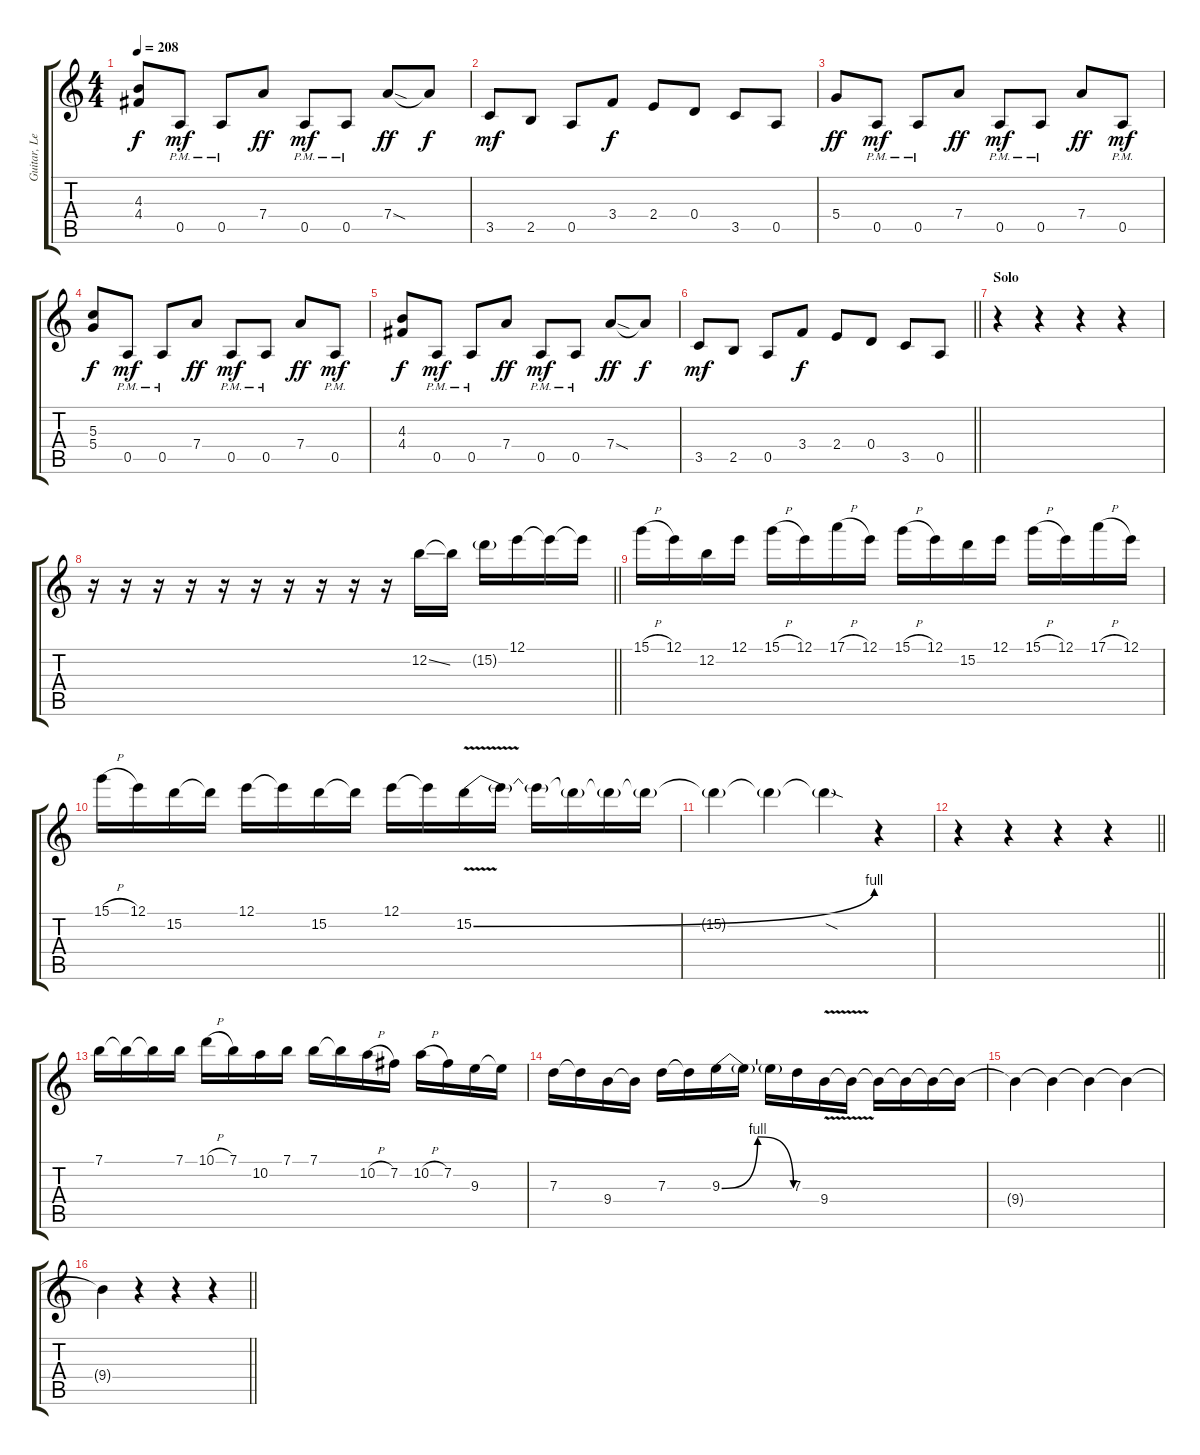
\track ("Guitar, Lead" "Guitar, Le") {instrument overdrivenguitar}
\staff {score tabs}
\tuning (E4 B3 G3 D3 A2 E2) {hide}
\ts (4 4)
\tempo 208
\clef g2
\ks c
(4.3 4.4).8{dy f} 0.5{pm}.8{dy mf} 0.5{pm}.8 7.4.8{dy ff} 0.5{pm}.8{dy mf} 0.5{pm}.8 7.4{sod}.8{dy ff} 7.4{t}.8{dy f} |
3.5.8{dy mf} 2.5.8 0.5.8 3.4.8{dy f} 2.4.8 0.4.8 3.5.8 0.5.8 |
5.4.8{dy ff} 0.5{pm}.8{dy mf} 0.5{pm}.8 7.4.8{dy ff} 0.5{pm}.8{dy mf} 0.5{pm}.8 7.4.8{dy ff} 0.5{pm}.8{dy mf} |
(5.3 5.4).8{dy f} 0.5{pm}.8{dy mf} 0.5{pm}.8 7.4.8{dy ff} 0.5{pm}.8{dy mf} 0.5{pm}.8 7.4.8{dy ff} 0.5{pm}.8{dy mf} |
(4.3 4.4).8{dy f} 0.5{pm}.8{dy mf} 0.5{pm}.8 7.4.8{dy ff} 0.5{pm}.8{dy mf} 0.5{pm}.8 7.4{sod}.8{dy ff} 7.4{t}.8{dy f} |
\barLineRight lightlight
3.5.8{dy mf} 2.5.8 0.5.8 3.4.8{dy f} 2.4.8 0.4.8 3.5.8 0.5.8 |
\section ("" "Solo")
r.4 r.4 r.4 r.4 |
\barLineRight lightlight
r.16 r.16 r.16 r.16 r.16 r.16 r.16 r.16 r.16 r.16 12.2{ss}.16 12.2{t}.16 15.2{g}.16 12.1.16 12.1{t}.16 12.1{t}.16 |
15.1{h}.16 12.1.16 12.2.16 12.1.16 15.1{h}.16 12.1.16 17.1{h}.16 12.1.16 15.1{h}.16 12.1.16 15.2.16 12.1.16 15.1{h}.16 12.1.16 17.1{h}.16 12.1.16 |
15.1{h}.16 12.1.16 15.2.16 15.2{t}.16 12.1.16 12.1{t}.16 15.2.16 15.2{t}.16 12.1.16 12.1{t}.16 15.2{be (bend 0 0 60 4) v}.16 15.2{t}.16 15.2{t}.16 15.2{t}.16 15.2{t}.16 15.2{t}.16 |
15.2{t}.4 15.2{t}.4 15.2{sod t}.4 r.4 |
\barLineRight lightlight
r.4 r.4 r.4 r.4 |
7.1.16 7.1{t}.16 7.1{t}.16 7.1.16 10.1{h}.16 7.1.16 10.2.16 7.1.16 7.1.16 7.1{t}.16 10.2{h}.16 7.2.16 10.2{h}.16 7.2.16 9.3.16 9.3{t}.16 |
7.3.16 7.3{t}.16 9.4.16 9.4{t}.16 7.3.16 7.3{t}.16 9.3{be (bendrelease 0 0 27 4 34 4 60 0)}.16 9.3{t}.16 9.3{t}.16 7.3.16 9.4{v}.16 9.4{t}.16 9.4{t}.16 9.4{t}.16 9.4{t}.16 9.4{t}.16 |
9.4{t}.4 9.4{t}.4 9.4{t}.4 9.4{t}.4 |
\barLineRight lightlight
9.4{t}.4 r.4 r.4 r.4
